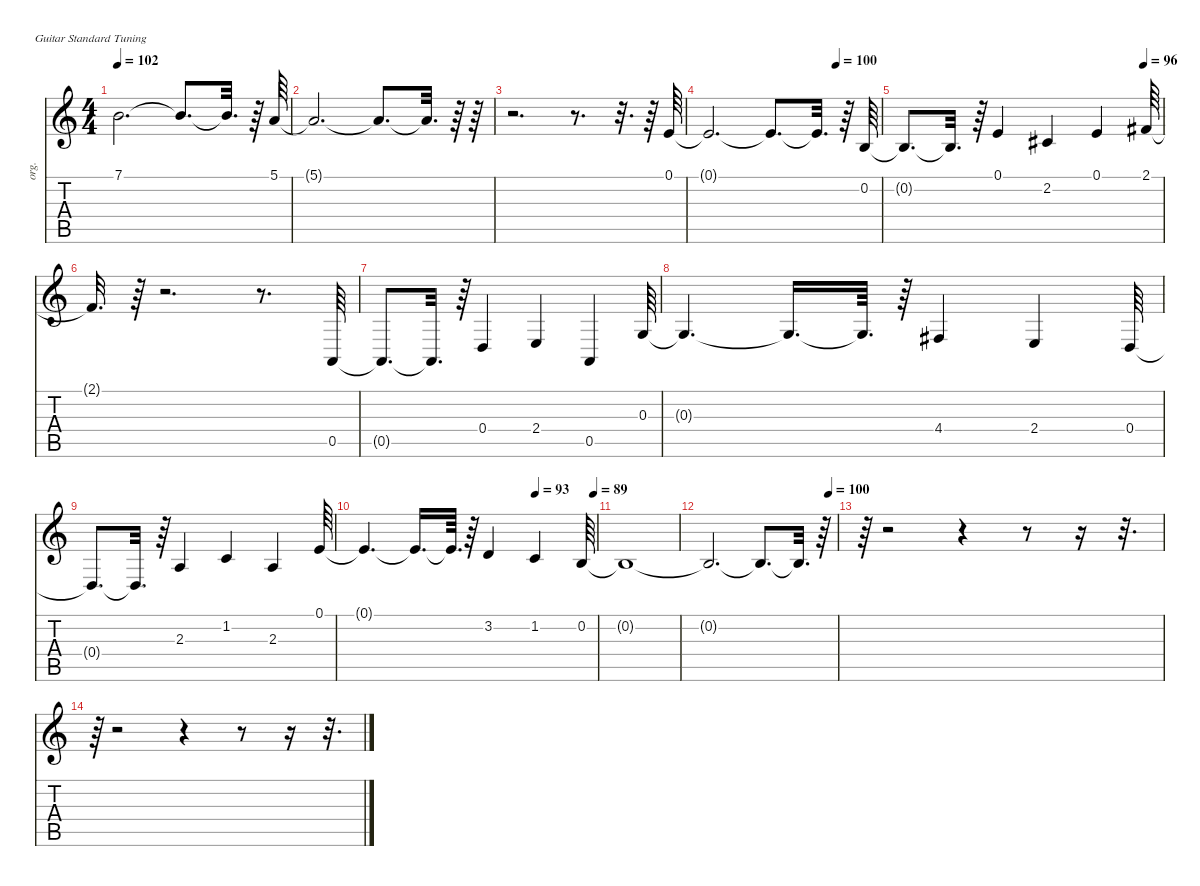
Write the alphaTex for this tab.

\defaultSystemsLayout 4
\hideDynamics
\bracketExtendMode nobrackets
\otherSystemsTrackNameOrientation horizontal
\track ("Track 13" "org.") {instrument rockorgan}
\staff {score tabs}
\tuning (E4 B3 G3 D3 A2 E2)
\ts (4 4)
\tempo 102
\clef g2
\ks c
7.1{t}.2{d dy f beam Down} 7.1{t}.8{d beam Up} 7.1{t}.32{d beam Up} r.64{beam Up} 5.1.64{beam Up} |
5.1{t}.2{d beam Up} 5.1{t}.8{d beam Up} 5.1{t}.32{d beam Up} r.64{beam Up} r.64{beam Up} |
r.2{d instrument brasssection beam Down} r.8{d beam Down} r.32{d beam Down} r.64{beam Down} 0.1.64{beam Up} |
\tempo (100 0.742268)
0.1{t}.2{d beam Up} 0.1{t}.8{d beam Up} 0.1{t}.32{d beam Up} r.64{beam Up} 0.2.64{beam Up} |
\tempo (96 0.927835)
0.2{t}.8{d beam Up} 0.2{t}.32{d beam Up} r.64{beam Up} 0.1.4{beam Up} 2.2{acc #}.4{dy ff beam Up} 0.1.4{beam Up} 2.1{acc #}.64{dy f beam Up} |
2.1{t acc #}.32{d beam Up} r.64{beam Up} r.2{d beam Up} r.8{d beam Up} 0.5.64{beam Up} |
0.5{t}.8{d beam Up} 0.5{t}.32{d beam Up} r.64{beam Up} 0.4.4{beam Up} 2.4.4{beam Up} 0.5.4{beam Up} 0.3.64{dy ff beam Up} |
0.3{t}.4{d dy f beam Up} 0.3{t}.16{d beam Up} 0.3{t}.64{d beam Up} r.64{beam Up} 4.4{acc #}.4{dy ff beam Up} 2.4.4{beam Up} 0.4.64{beam Up} |
0.4{t}.8{d dy f beam Up} 0.4{t}.32{d beam Up} r.64{beam Up} 2.3.4{dy ff beam Up} 1.2.4{beam Up} 2.3.4{beam Up} 0.1.64{beam Up} |
\tempo (93 0.739583)
\tempo (89 0.989583)
0.1{t}.4{d dy f beam Up} 0.1{t}.16{d beam Up} 0.1{t}.64{d beam Up} r.64{beam Up} 3.2.4{dy ff beam Up} 1.2.4{beam Up} 0.2.64{dy f beam Up} |
0.2{t}.1{beam Up} |
\tempo (100 0.9375)
0.2{t}.2{d beam Up} 0.2{t}.8{d beam Up} 0.2{t}.32{d beam Up} r.64{beam Up} |
r.64{beam Down} r.2{beam Down} r.4{beam Down} r.8{beam Down} r.16{beam Down} r.32{d beam Down} |
r.64{beam Down} r.2{beam Down} r.4{beam Down} r.8{beam Down} r.16{beam Down} r.32{d beam Down}
